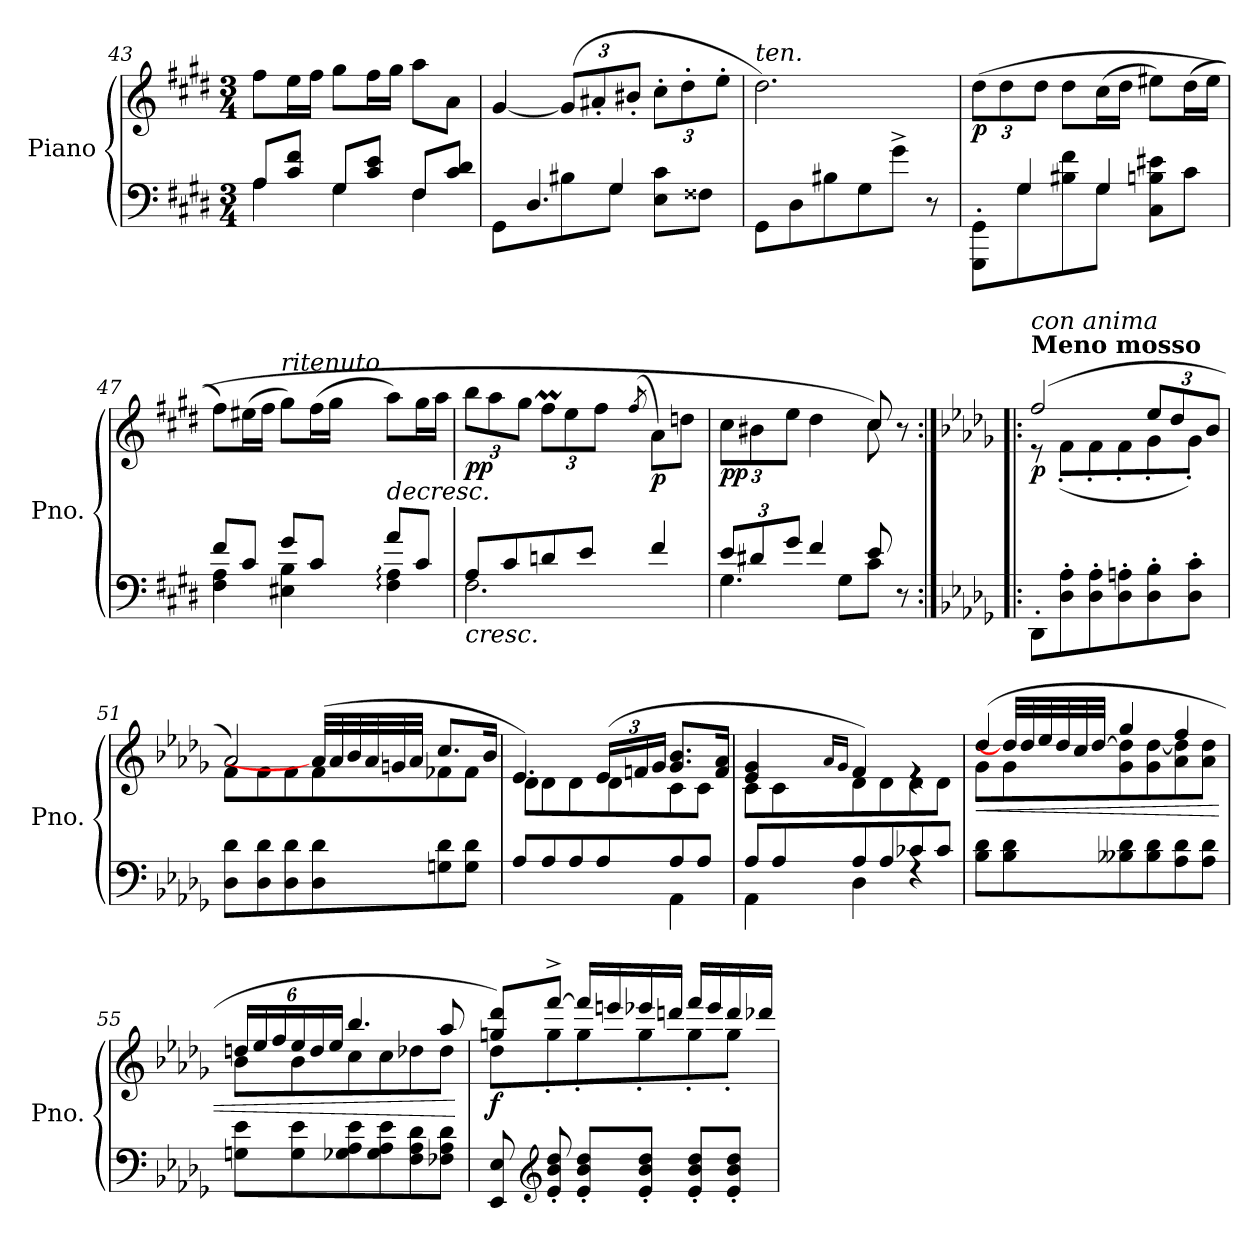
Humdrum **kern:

**kern	**kern	**dynam
*part1	*part1	*part1
*staff2	*staff1	*staff1/2
*I"Piano	*	*
*I'Pno.	*	*
!!LO:LB:g=z
*clefF4	*clefG2	*
*k[f#c#g#d#]	*k[f#c#g#d#]	*
*M3/4	*M3/4	*
=43	=43	=43
*^	*	*
8A/L	4A\	8ff#\L	.
8c#/ 8f#/J	.	16ee\L	.
.	.	16ff#\JJ	.
8G#/L	4G#\	8gg#\L	.
8c#/ 8e/J	.	16ff#\L	.
.	.	16gg#\JJ	.
*	*	*MM88	*
8F#/L	4F#\	8aa\L	.
8c#/ 8d#/J	.	8a\J	.
*v	*v	*	*
=44	=44	=44
*	*MM92	*
*^	*	*
*	*^	*	*
8ryy	8GG#\L	4.ryy	[4g#/	.
4.D#/	8D#\yy	.	.	.
*	*	*	*MM84	*
.	8B#X\	.	(12g#/L]	.
.	.	.	12a#X'/	.
.	8G#\J	4G#/	.	.
.	.	.	12b#X'/J	.
*	*	*	*MM80	*
4ryy	8E\ 8c#\L	.	12cc#'\L	.
.	.	.	12dd#'\	.
.	8F##X\J	8ryy	.	.
.	.	.	12ee'\J	.
*v	*v	*v	*	*
=45	=45	=45
!	!LO:TX:a:i:t=ten.	!
8GG#\L	2.dd#\)	.
8D#\	.	.
8B#X\	.	.
8G#\	.	.
8g#^\J	.	.
8r	.	.
=46	=46	=46
*	*MM88	*
*^	*	*
!	!	!	!LO:DY:b
8ryy	8GGG#\' 8GG#\'L	(12dd#\L	p
.	.	12dd#\	.
4G#/	8G#\	.	.
.	.	12dd#\J	.
*	*	*MM92	*
.	8B#X\ 8f#\	8dd#\L	.
4G#/	8G#\J	(16cc#\L	.
.	.	16dd#\JJ	.
*	*	*MM96	*
.	8C#\ 8Bn\ 8e#X\L	8ee#X\L)	.
8rcyy	8c#\J	(16dd#\L	.
.	.	16ee#\JJ	.
*v	*v	*	*
!!LO:LB:g=z
=47	=47	=47
*	*MM98	*
*^	*	*
*	*^	*	*
8f#/L	4F#\ 4A\	4..rEEyy	8ff#\L)	.
8c#/J	.	.	(16ee#X\L	.
.	.	.	16ff#\JJ	.
*	*	*	*MM96	*
!	!	!	!LO:TX:a:i:t=ritenuto	!
8g#/L	4E#X\ 4B\	.	8gg#\L)	.
8c#/J	.	.	(16ff#\L	.
*	*	*Xtuplet	*	*
.	.	48ryy	16gg#\JJ	.
.	.	48F#!LLLyy	.	.
.	.	48A!JJJyy	.	.
*	*	*	*MM92	*
!	!	!	!	!LO:HP:b
8a/L	4F#\: 4A\:	4rEEyy	8aa\L)	>
8c#/J	.	.	16gg#\L	.
.	.	.	16aa\JJ	.
*v	*v	*v	*	*
=48	=48	=48
*	*MM88	*
!	!	!LO:HP:b=2
*^	*^	*
!	!	!	!	!LO:DY:n=1:b
8A/L	2.F#\	12bb\L	4ryy	< pp
.	.	12aa\	.	.
8c#/	.	.	.	.
.	.	12gg#\J	.	.
*	*	*	*Xtuplet	*
*	*	*MM84	*	*
8dn/	.	12ff#M\L	6ryy	.
.	.	12ee\	.	.
8e/J	.	.	.	.
.	.	12ff#\J	24ff#!LLyy	.
*	*	*MM80	*	*
.	.	.	24ff#^!JJyy	.
.	.	(8qff#/	.	.
!	!	!	!	!LO:DY:n=2:b
4f#/	.	8a\L)	8a!yy	] p
.	.	8ddn\J	8rgyy	.
=49	=49	=49	=49	=49
*tuplet	*	*	*tuplet	*
*	*	*MM76	*	*
!	!	!	!	!LO:DY:b
12e/L	4.G#\	8ryy	12cc#\L	pp
12d#X/	.	.	12b#X\	.
.	.	4.b#/yy	.	.
12g#/J	.	.	12ee\J	.
*	*	*MM72	*	*
4f#/	.	.	4dd#\	.
.	8G#\L	.	.	.
8e/	8c#\J	8cc#/)	8cc#\	.
*	*	*MM60	*	*
8r	8rAyy	8r	8rffyy	.
*v	*v	*	*	*
!!LO:PB:g=z	!!
=50:|!|:	=50:|!|:	=50:|!|:	=50:|!|:
*k[b-e-a-d-g-]	*k[b-e-a-d-g-]	*	*
*	*MM84	*	*
*^	*	*	*
!	!	!LO:TX:a:B:t=Meno mosso	!	!
!	!	!LO:TX:a:i:t=con anima	!	!
!	!	!	!	!LO:DY:b
*v	*v	*	*	*
8DD-'\L	(2ff/	8r	p
8D-\' 8A-\'	.	(8f'\L	.
8D-\' 8A-\'	.	8f'\	.
8D-\' 8An\'	.	8f'\	.
*	*MM80	*	*
8D-\' 8B-\'	12ee-/L	8g-'\	.
.	12dd-/	.	.
8D-\' 8c\'J	.	8g-'\J)	.
.	12b-/J	.	.
*	*v	*v	*
=51	=51	=51
*	*MM84	*
*	*^	*
*	*	*^	*
8D-\ 8d-\L	2a-/)	8f\L	[4.a-/yy	.
8D-\ 8d-\	.	8f\	.	.
8D-\ 8d-\	.	8f\	.	.
*	*	*	*Xtuplet	*
*	*MM72	*	*	*
8D-\ 8d-\	.	8f\	(48a-/L]	.
.	.	.	48a-/	.
.	.	.	48b-/	.
.	.	.	48a-/	.
.	.	.	48gn/	.
.	.	.	48a-/J	.
*	*MM80	*	*	*
8Gn\ 8d-\	8.cc/L	8f-X\	4reyy	.
8G\ 8d-\J	.	8f-\J	.	.
.	16b-/Jk	.	.	.
*	*v	*v	*v	*
=52	=52	=52
*	*MM84	*
*^	*^	*
8A-/L	2ryy	4.e-/)	8d-\L	.
8A-/	.	.	8d-\	.
8A-/	.	.	8d-\	.
*	*	*tuplet	*	*
*	*	*MM72	*	*
8A-/	.	(24e-/LL	8d-\	.
.	.	24fn/	.	.
.	.	24g-/JJ	.	.
*	*	*MM80	*	*
8A-/	4AA-\	8.g-/ 8.b-/L	8c\	.
8A-/J	.	.	8c\J	.
.	.	16f/ 16a-/Jk	.	.
*	*	*v	*v	*
!!LO:LB:g=z
=53	=53	=53	=53
*	*	*MM84	*
*	*	*^	*
*	*	*	*^	*
8A-/L	4AA-\	4e-/ 4g-/	8c\L	[8g-!Lyy	.
*	*	*	*	*Xtuplet	*
8A-/	.	.	8c\	24g-!Lyy]	.
.	.	.	.	24a-!yy	.
.	.	.	.	24g-!JJyy	.
.	.	16qa-/LL	.	.	.
.	.	16qg-/JJ	.	.	.
8A-/	4D-\	4f/)	8d-\	4f!yy	.
8A-/	.	.	8d-\	.	.
*	*	*MM80	*	*	*
8c-X/	4rF	4re	8d-\	4re	.
8c-/J	.	.	8d-\J	.	.
*v	*v	*	*	*	*
=54	=54	=54	=54	=54
*	*MM84	*	*	*
!	!	!	!	!LO:HP:b
8B-\ 8d-\L	(4dd-/	8g-\L	[8dd-/yy	<
*	*MM72	*	*	*
8B-\ 8d-\	.	8g-\	48dd-/L]	.
.	.	.	48dd-/	.
.	.	.	48ee-/	.
.	.	.	48dd-/	.
.	.	.	48cc/	.
.	.	.	[48dd-/J	.
*	*MM84	*	*	*
8B--X\ 8d-\	4gg-/	8g-\ 8dd-\]	2ryy	.
8B--\ 8d-\	.	8g-\ [8dd-\	.	.
*	*MM80	*	*	*
8A-\ 8d-\	4ff/	8a-\ 8dd-\]	.	.
8A-\ 8d-\J	.	8a-\ 8dd-\J	.	.
*	*v	*v	*v	*
=55	=55	=55
*	*tuplet	*
*	*MM76	*
*	*^	*
8Gn\ 8e-\L	24ddn/LL	8b-\L	.
.	24ee-/	.	.
.	24ff/	.	.
8G\ 8e-\	24ee-/	8b-\	.
.	24dd/	.	.
.	24ee-/JJ	.	.
*	*MM84	*	*
8G-X\ 8A-\ 8e-\	4.bb-/	8cc\	.
*	*MM80	*	*
8G-\ 8A-\ 8e-\	.	8cc\	.
*	*MM76	*	*
8F\ 8A-\ 8d-\	.	8dd-X\	.
*	*MM72	*	*
8F-X\ 8A-\ 8d-\J	8aa-/	8dd-\J	.
*	*v	*v	*
.	.	[
!!LO:LB:g=z
=56	=56	=56
*	*MM68	*
*	*^	*
!	!	!	!LO:DY:b
8EE-/ 8E-/	8ggn/ 8ddd-/L)	8dd-\L	f
*clefG2	*	*	*
*	*MM80	*	*
8e-/' 8b-/' 8dd-/'	[8fff^/J	8gg'\	.
8e-/' 8b-/' 8dd-/'L	16fff/LL]	8gg'\	.
.	16eeen/	.	.
8e-/' 8b-/' 8dd-/'J	16eee-X/	8gg'\	.
.	16dddn/JJ	.	.
8e-/' 8b-/' 8dd-/'L	16fff/LL	8gg'\	.
.	16eee-/	.	.
8e-/' 8b-/' 8dd-/'J	16ddd/	8gg'\J	.
.	16ddd-X/JJ	.	.
*	*v	*v	*
.	.	[
=	=	=
*-	*-	*-
